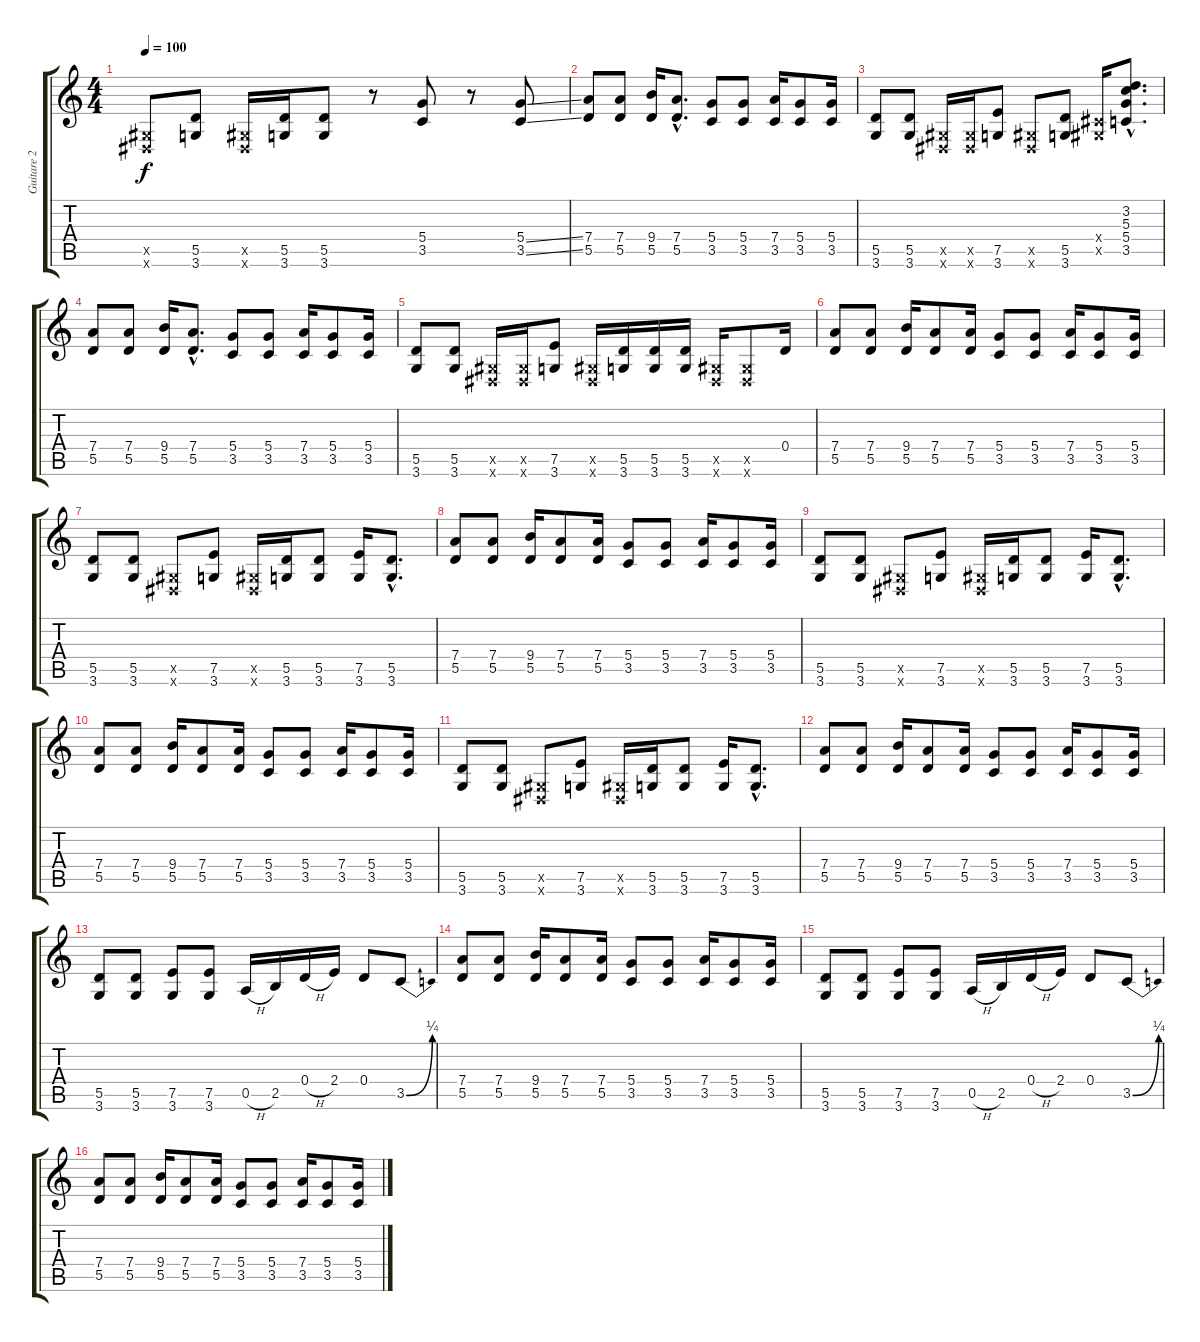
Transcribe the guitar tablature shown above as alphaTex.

\track ("Guitare 2" "Guitare 2") {instrument overdrivenguitar}
\staff {score tabs}
\tuning (E4 B3 G3 D3 A2 E2) {hide}
\ts (4 4)
\tempo 100
\clef g2
\ks c
(-1.5{x} -1.6{x}).8{dy f} (5.5 3.6).8 (-1.5{x} -1.6{x}).16 (5.5 3.6).16 (5.5 3.6).8 r.8 (5.4 3.5).8 r.8 (5.4{ss} 3.5{ss}).8 |
(7.4 5.5).8 (7.4 5.5).8 (9.4 5.5).16 (7.4{hac} 5.5{hac}).8{d} (5.4 3.5).8 (5.4 3.5).8 (7.4 3.5).16 (5.4 3.5).8 (5.4 3.5).16 |
(5.5 3.6).8 (5.5 3.6).8 (-1.5{x} -1.6{x}).16 (-1.5{x} -1.6{x}).16 (7.5 3.6).8 (-1.5{x} -1.6{x}).8 (5.5 3.6).8 (-1.4{x} -1.5{x}).16 (3.2{hac} 5.3{hac} 5.4{hac} 3.5{hac}).8{d} |
(7.4 5.5).8 (7.4 5.5).8 (9.4 5.5).16 (7.4{hac} 5.5{hac}).8{d} (5.4 3.5).8 (5.4 3.5).8 (7.4 3.5).16 (5.4 3.5).8 (5.4 3.5).16 |
(5.5 3.6).8 (5.5 3.6).8 (-1.5{x} -1.6{x}).16 (-1.5{x} -1.6{x}).16 (7.5 3.6).8 (-1.5{x} -1.6{x}).16 (5.5 3.6).16 (5.5 3.6).16 (5.5 3.6).16 (-1.5{x} -1.6{x}).16 (-1.5{x} -1.6{x}).8 0.4.16 |
(7.4 5.5).8 (7.4 5.5).8 (9.4 5.5).16 (7.4 5.5).8 (7.4 5.5).16 (5.4 3.5).8 (5.4 3.5).8 (7.4 3.5).16 (5.4 3.5).8 (5.4 3.5).16 |
(5.5 3.6).8 (5.5 3.6).8 (-1.5{x} -1.6{x}).8 (7.5 3.6).8 (-1.5{x} -1.6{x}).16 (5.5 3.6).16 (5.5 3.6).8 (7.5 3.6).16 (5.5{hac} 3.6{hac}).8{d} |
(7.4 5.5).8 (7.4 5.5).8 (9.4 5.5).16 (7.4 5.5).8 (7.4 5.5).16 (5.4 3.5).8 (5.4 3.5).8 (7.4 3.5).16 (5.4 3.5).8 (5.4 3.5).16 |
(5.5 3.6).8 (5.5 3.6).8 (-1.5{x} -1.6{x}).8 (7.5 3.6).8 (-1.5{x} -1.6{x}).16 (5.5 3.6).16 (5.5 3.6).8 (7.5 3.6).16 (5.5{hac} 3.6{hac}).8{d} |
(7.4 5.5).8 (7.4 5.5).8 (9.4 5.5).16 (7.4 5.5).8 (7.4 5.5).16 (5.4 3.5).8 (5.4 3.5).8 (7.4 3.5).16 (5.4 3.5).8 (5.4 3.5).16 |
(5.5 3.6).8 (5.5 3.6).8 (-1.5{x} -1.6{x}).8 (7.5 3.6).8 (-1.5{x} -1.6{x}).16 (5.5 3.6).16 (5.5 3.6).8 (7.5 3.6).16 (5.5{hac} 3.6{hac}).8{d} |
(7.4 5.5).8 (7.4 5.5).8 (9.4 5.5).16 (7.4 5.5).8 (7.4 5.5).16 (5.4 3.5).8 (5.4 3.5).8 (7.4 3.5).16 (5.4 3.5).8 (5.4 3.5).16 |
(5.5 3.6).8 (5.5 3.6).8 (7.5 3.6).8 (7.5 3.6).8 0.5{h}.16 2.5.16 0.4{h}.16 2.4.16 0.4.8 3.5{be (bend 0 0 60 1)}.8 |
(7.4 5.5).8 (7.4 5.5).8 (9.4 5.5).16 (7.4 5.5).8 (7.4 5.5).16 (5.4 3.5).8 (5.4 3.5).8 (7.4 3.5).16 (5.4 3.5).8 (5.4 3.5).16 |
(5.5 3.6).8 (5.5 3.6).8 (7.5 3.6).8 (7.5 3.6).8 0.5{h}.16 2.5.16 0.4{h}.16 2.4.16 0.4.8 3.5{be (bend 0 0 60 1)}.8 |
(7.4 5.5).8 (7.4 5.5).8 (9.4 5.5).16 (7.4 5.5).8 (7.4 5.5).16 (5.4 3.5).8 (5.4 3.5).8 (7.4 3.5).16 (5.4 3.5).8 (5.4 3.5).16
